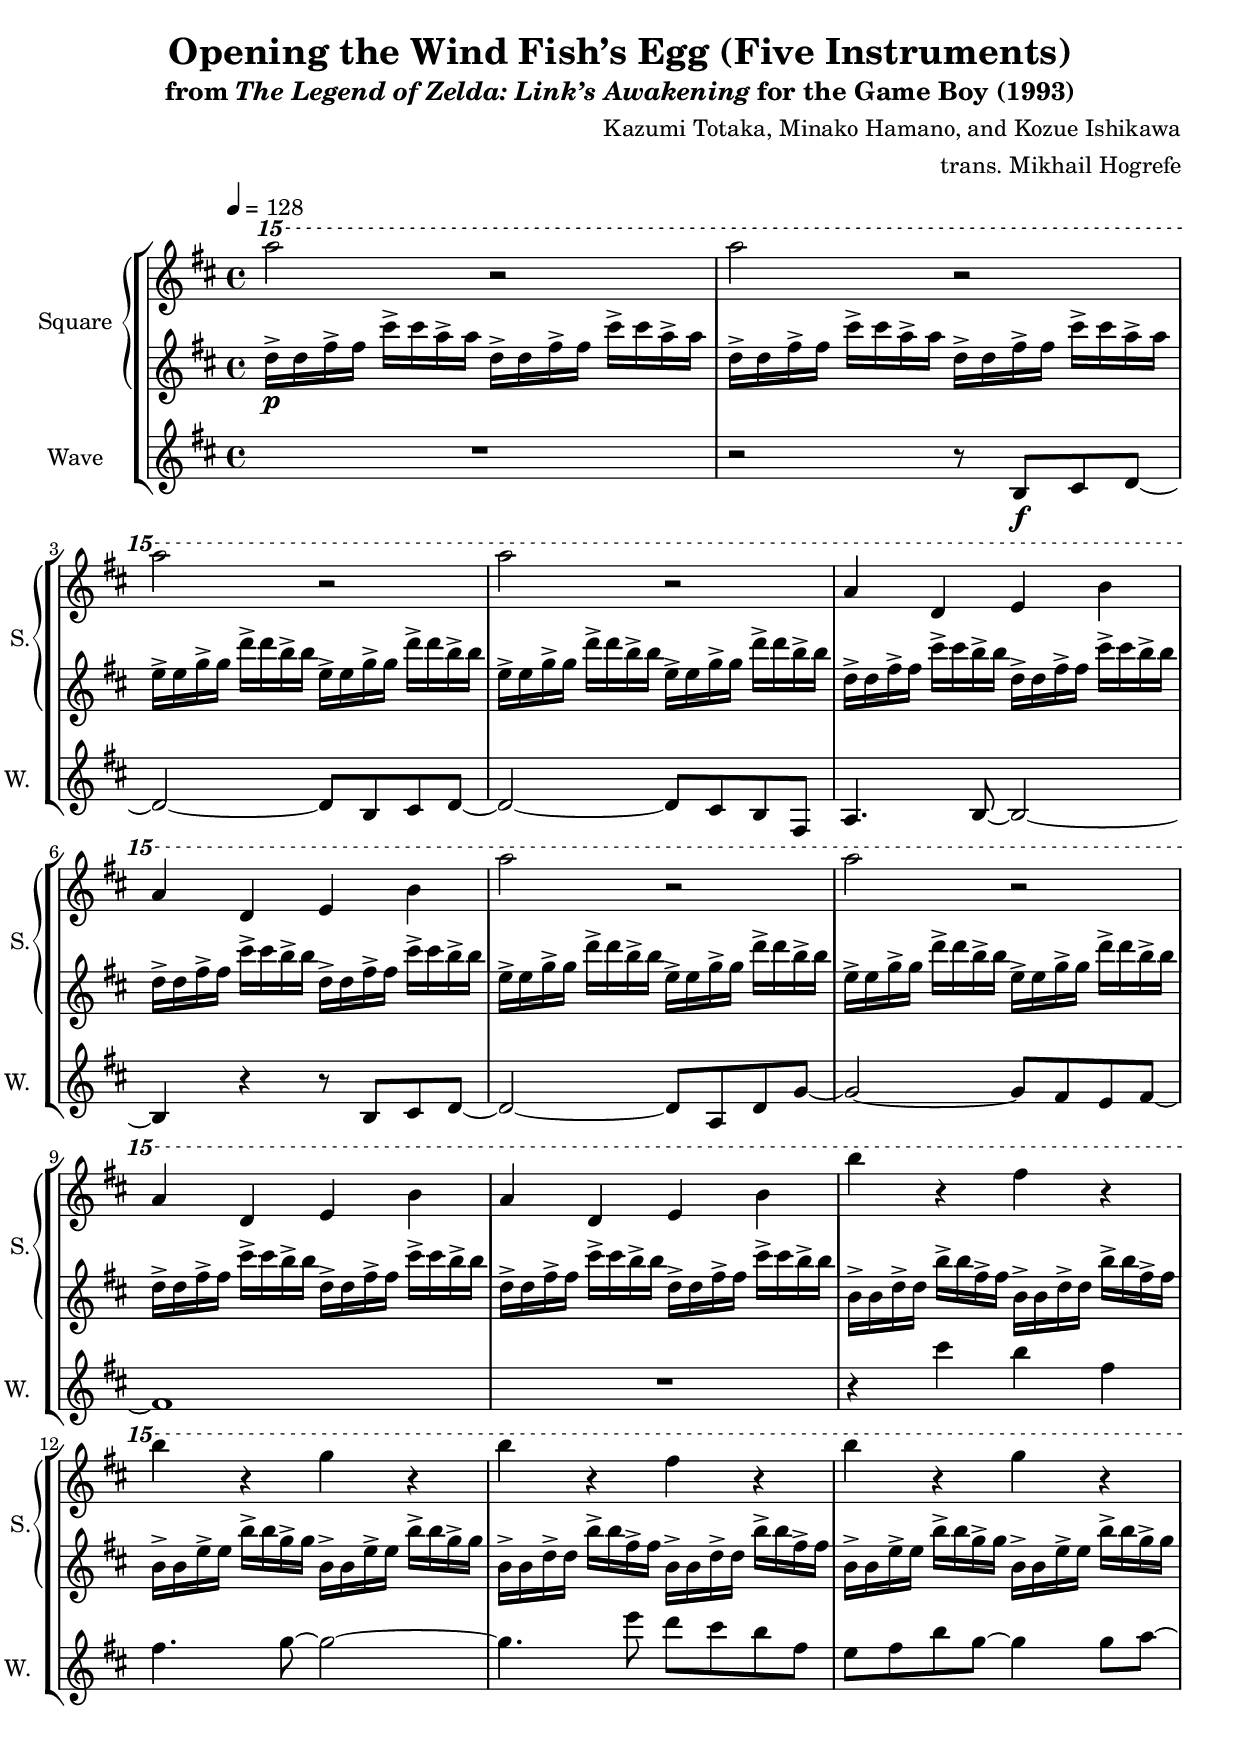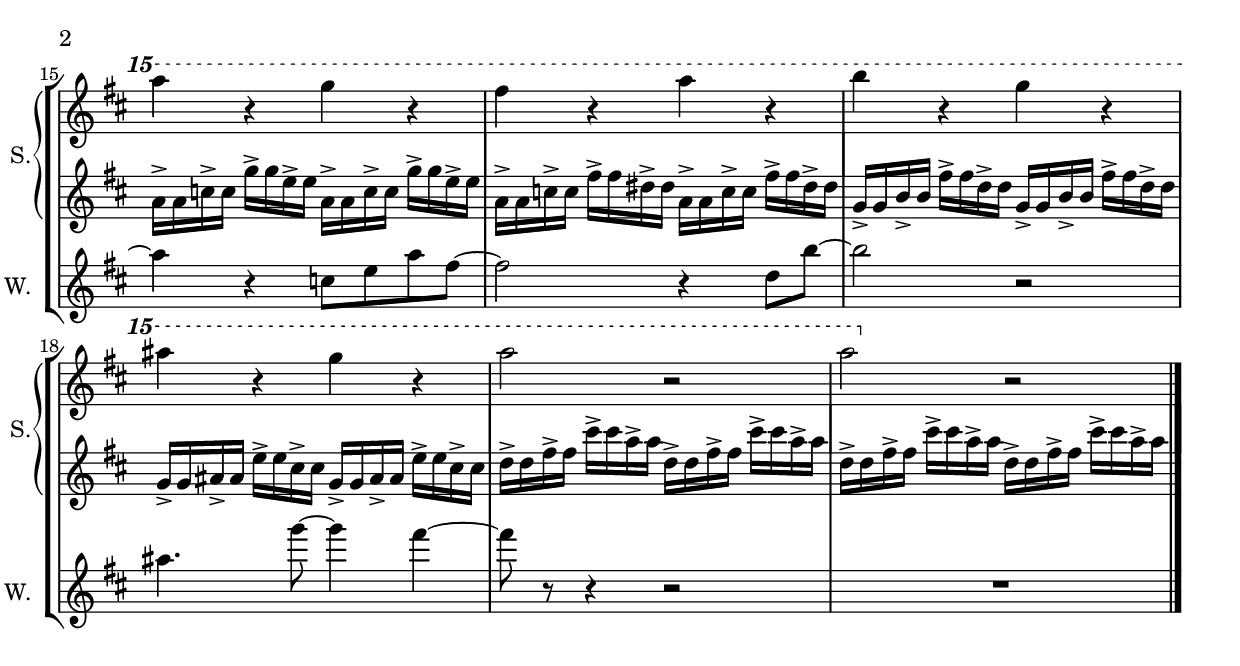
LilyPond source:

\version "2.22.0"

smaller = {
    \set fontSize = #-3
    \override Stem #'length-fraction = #0.56
    \override Beam #'thickness = #0.2688
    \override Beam #'length-fraction = #0.56
}

\book {
    \header {
        title = "Opening the Wind Fish’s Egg (Five Instruments)"
        subtitle = \markup { "from" {\italic "The Legend of Zelda: Link’s Awakening"} "for the Game Boy (1993)" }
        composer = "Kazumi Totaka, Minako Hamano, and Kozue Ishikawa"
        arranger = "trans. Mikhail Hogrefe"
    }

    \score {
        {
            \new StaffGroup <<
                \new GrandStaff <<
                    \set GrandStaff.instrumentName = "Square"
                    \set GrandStaff.shortInstrumentName = "S."
                    \new Staff \relative c''''' {      
\key b \minor
\tempo 4 = 128
\ottava #2
a2 r |
a2 r |
a2 r |
a2 r |
a,4 d, e b' |
a4 d, e b' |
a'2 r |
a2 r |
a,4 d, e b' |
a4 d, e b' |
b'4 r fis r |
b4 r g r |
b4 r fis r |
b4 r g r |
a4 r g r |
fis4 r a r |
b4 r g r |
ais4 r g r |
a2 r |
a2 \ottava #0 r |
                    }

                    \new Staff \relative c'' {                 
\key b \minor
d16->\p d fis-> fis cis'-> cis a-> a d,-> d fis-> fis cis'-> cis a-> a |
d,16-> d fis-> fis cis'-> cis a-> a d,-> d fis-> fis cis'-> cis a-> a |
e16-> e g-> g d'-> d b-> b e,-> e g-> g d'-> d b-> b |
e,16-> e g-> g d'-> d b-> b e,-> e g-> g d'-> d b-> b |
d,16-> d fis-> fis cis'-> cis b-> b d,-> d fis-> fis cis'-> cis b-> b |
d,16-> d fis-> fis cis'-> cis b-> b d,-> d fis-> fis cis'-> cis b-> b |
e,16-> e g-> g d'-> d b-> b e,-> e g-> g d'-> d b-> b |
e,16-> e g-> g d'-> d b-> b e,-> e g-> g d'-> d b-> b |
d,16-> d fis-> fis cis'-> cis b-> b d,-> d fis-> fis cis'-> cis b-> b |
d,16-> d fis-> fis cis'-> cis b-> b d,-> d fis-> fis cis'-> cis b-> b |
b,16-> b d-> d b'-> b fis-> fis b,-> b d-> d b'-> b fis-> fis |
b,16-> b e-> e b'-> b g-> g b,-> b e-> e b'-> b g-> g |
b,16-> b d-> d b'-> b fis-> fis b,-> b d-> d b'-> b fis-> fis |
b,16-> b e-> e b'-> b g-> g b,-> b e-> e b'-> b g-> g |
a,16-> a c-> c g'-> g e-> e a,-> a c-> c g'-> g e-> e |
a,16-> a c-> c fis-> fis dis-> dis a-> a c-> c fis-> fis dis-> dis |
g,16-> g b-> b fis'-> fis d-> d g,-> g b-> b fis'-> fis d-> d |
g,16-> g ais-> ais e'-> e cis-> cis g-> g ais-> ais e'-> e cis-> cis |
d16-> d fis-> fis cis'-> cis a-> a d,-> d fis-> fis cis'-> cis a-> a |
d,16-> d fis-> fis cis'-> cis a-> a d,-> d fis-> fis cis'-> cis a-> a |
                    }
                >>

                \new Staff \relative c' {
                    \set Staff.instrumentName = "Wave"
                    \set Staff.shortInstrumentName = "W."
\key b \minor
R1 |
r2 r8 b\f cis d ~ |
d2 ~ d8 b cis d ~ |
d2 ~ d8 cis b fis |
a4. b8 ~ b2 ~ |
b4 r r8 b cis d ~ |
d2 ~ d8 a d g ~ |
g2 ~ g8 fis e fis ~ |
fis1 |
R1 |
r4 cis'' b fis |
fis4. g8 ~ g2 ~ |
g4. e'8 d cis b fis |
e8 fis b g ~ g4 g8 a ~ |
a4 r c,8 e a fis ~ |
fis2 r4 d8 b' ~ |
b2 r |
ais4. g'8 ~ g4 fis ~ |
fis8 r r4 r2 |
R1 |
\bar "|."
                }
            >>
        }
        \midi {}
        \layout {
            \context {
                \Staff
                \RemoveEmptyStaves
            }
            \context {
                \DrumStaff
                \RemoveEmptyStaves
            }
        }
    }
}
